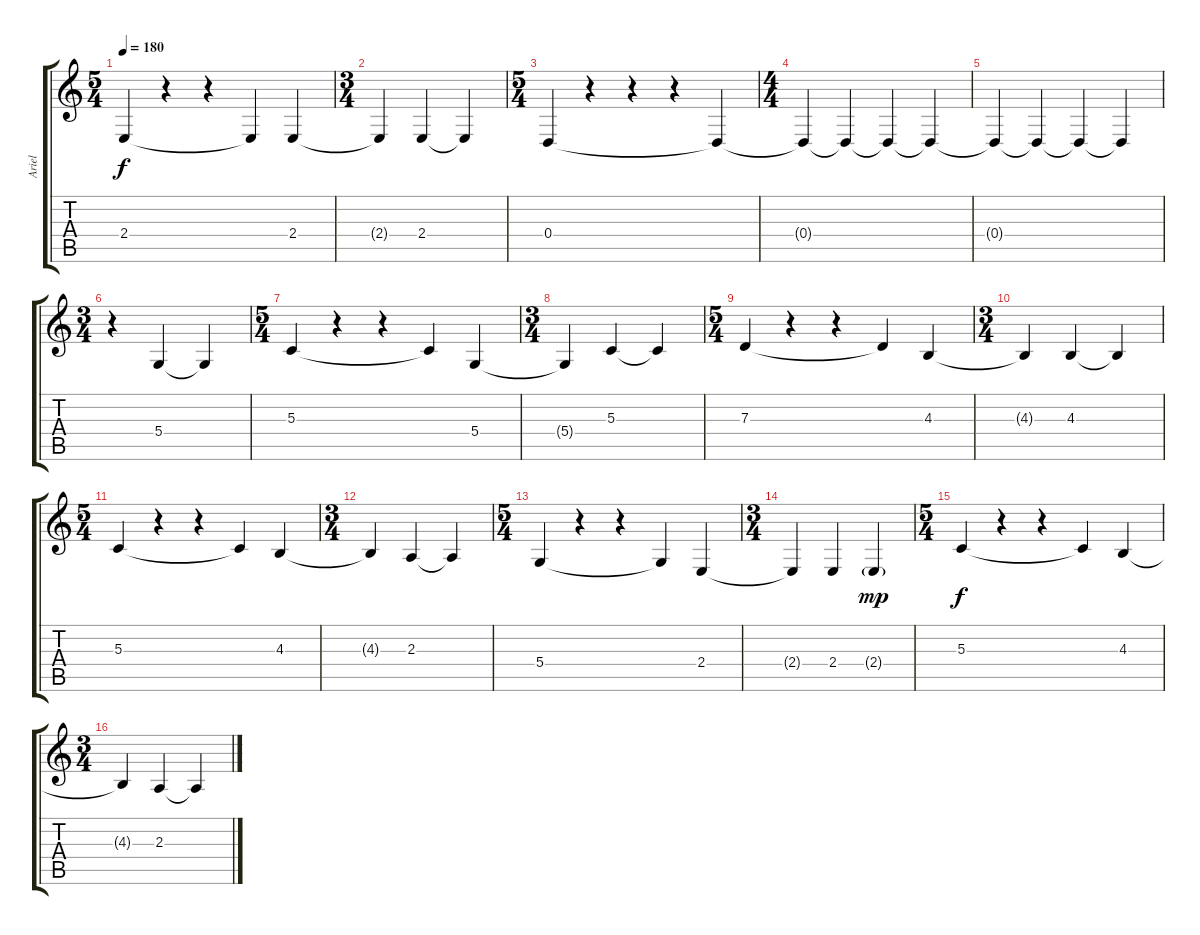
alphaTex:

\track ("Ariel" "Ariel") {instrument viola}
\staff {score tabs}
\tuning (E4 B3 G3 D3 A2 E2) {hide}
\ts (5 4)
\tempo 180
\clef g2
\ks c
2.4.4{dy f} r.4 r.4 2.4{t}.4 2.4.4 |
\ts (3 4)
2.4{t}.4 2.4.4 2.4{t}.4 |
\ts (5 4)
0.4.4 r.4 r.4 r.4 0.4{t}.4 |
\ts (4 4)
0.4{t}.4 0.4{t}.4 0.4{t}.4 0.4{t}.4 |
0.4{t}.4 0.4{t}.4 0.4{t}.4 0.4{t}.4 |
\ts (3 4)
r.4 5.4.4 5.4{t}.4 |
\ts (5 4)
5.3.4 r.4 r.4 5.3{t}.4 5.4.4 |
\ts (3 4)
5.4{t}.4 5.3.4 5.3{t}.4 |
\ts (5 4)
7.3.4 r.4 r.4 7.3{t}.4 4.3.4 |
\ts (3 4)
4.3{t}.4 4.3.4 4.3{t}.4 |
\ts (5 4)
5.3.4 r.4 r.4 5.3{t}.4 4.3.4 |
\ts (3 4)
4.3{t}.4 2.3.4 2.3{t}.4 |
\ts (5 4)
5.4.4 r.4 r.4 5.4{t}.4 2.4.4 |
\ts (3 4)
2.4{t}.4 2.4.4 2.4{g}.4{dy mp} |
\ts (5 4)
5.3.4{dy f} r.4 r.4 5.3{t}.4 4.3.4 |
\ts (3 4)
4.3{t}.4 2.3.4 2.3{t}.4
